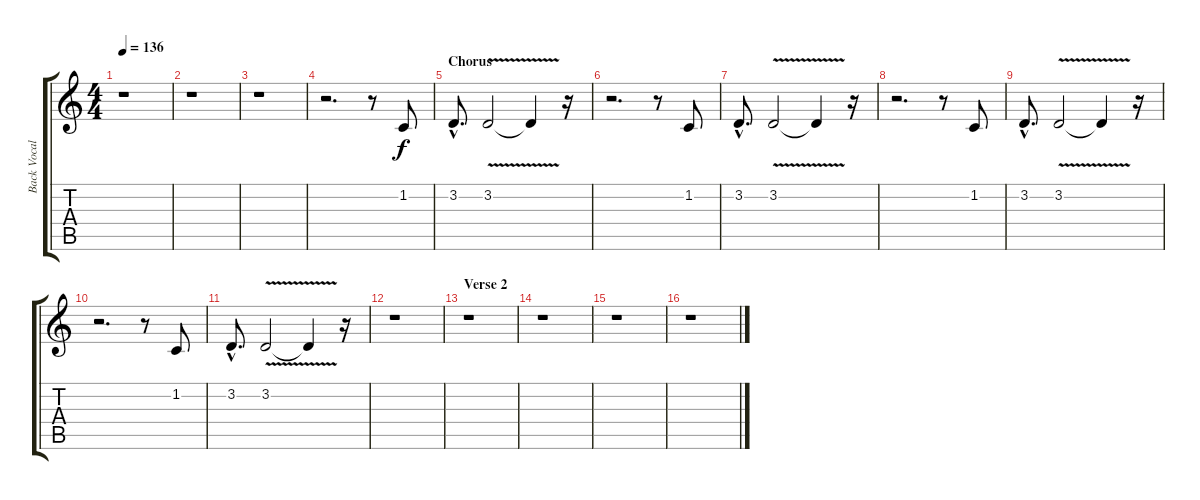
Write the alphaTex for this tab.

\track ("Back Vocals" "Back Vocal") {instrument tenorsax}
\staff {score tabs}
\tuning (E4 B3 G3 D3 A2 E2) {hide}
\ts (4 4)
\tempo 136
\clef g2
\ks c
r.1{dy f} |
r.1 |
r.1 |
r.2{d} r.8 1.2.8 |
\section ("" "Chorus")
3.2{hac}.8{d} 3.2{v}.2 3.2{t}.4 r.16 |
r.2{d} r.8 1.2.8 |
3.2{hac}.8{d} 3.2{v}.2 3.2{t}.4 r.16 |
r.2{d} r.8 1.2.8 |
3.2{hac}.8{d} 3.2{v}.2 3.2{t}.4 r.16 |
r.2{d} r.8 1.2.8 |
3.2{hac}.8{d} 3.2{v}.2 3.2{t}.4 r.16 |
r.1 |
\section ("" "Verse 2")
r.1 |
r.1 |
r.1 |
r.1
